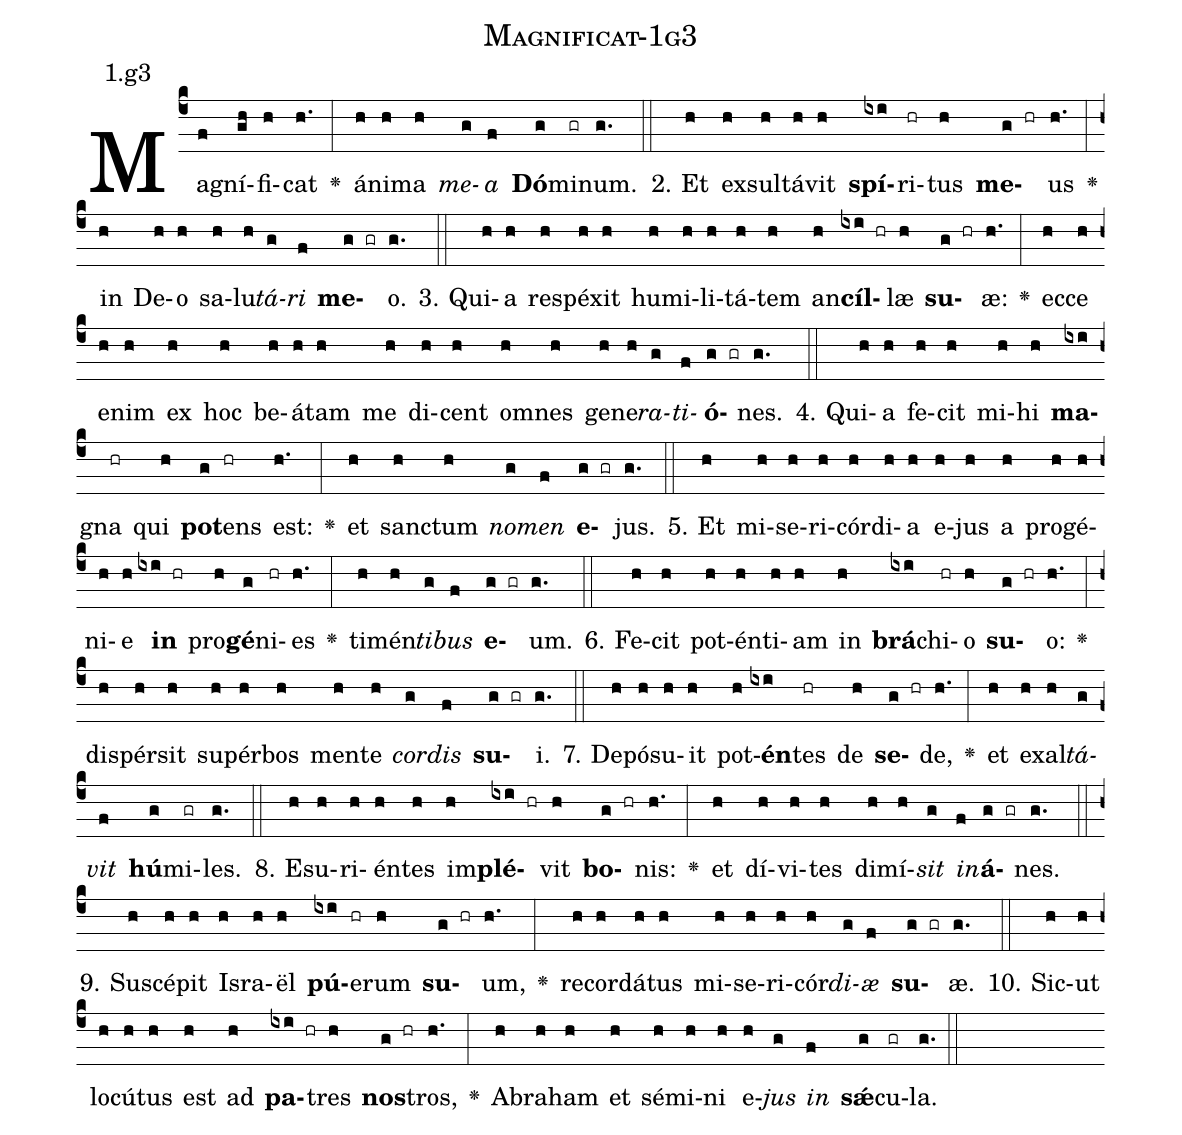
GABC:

name: Magnificat-1g3;
annotation: 1.g3;
%%
(c4)Ma(f)gní(gh)fi(h)cat(h.) <v>\greheightstar</v>(:) á(h)ni(h)ma(h) <i>me</i>(g)<i>a</i>(f) <b>Dó</b>(g)mi(gr)num.(g.) (::)
2. Et(h) ex(h)sul(h)tá(h)vit(h) <b>spí</b>(ixi)ri(hr)tus(h) <b>me</b>(g hr)us(h.) <v>\greheightstar</v>(:) in(h) De(h)o(h) sa(h)lu(h)<i>tá</i>(g)<i>ri</i>(f) <b>me</b>(g gr)o.(g.) (::)
3. Qui(h)a(h) re(h)spé(h)xit(h) hu(h)mi(h)li(h)tá(h)tem(h) an(h)<b>cíl</b>(ixi hr)læ(h) <b>su</b>(g hr)æ:(h.) <v>\greheightstar</v>(:) ec(h)ce(h) e(h)nim(h) ex(h) hoc(h) be(h)á(h)tam(h) me(h) di(h)cent(h) om(h)nes(h) ge(h)ne(h)<i>ra</i>(g)<i>ti</i>(f)<b>ó</b>(g gr)nes.(g.) (::)
4. Qui(h)a(h) fe(h)cit(h) mi(h)hi(h) <b>ma</b>(ixi)gna(hr) qui(h) <b>pot</b>(g)ens(hr) est:(h.) <v>\greheightstar</v>(:) et(h) sanc(h)tum(h) <i>no</i>(g)<i>men</i>(f) <b>e</b>(g gr)jus.(g.) (::)
5. Et(h) mi(h)se(h)ri(h)cór(h)di(h)a(h) e(h)jus(h) a(h) pro(h)gé(h)ni(h)e(h) <b>in</b>(ixi hr) pro(h)<b>gé</b>(g)ni(hr)es(h.) <v>\greheightstar</v>(:) ti(h)mén(h)<i>ti</i>(g)<i>bus</i>(f) <b>e</b>(g gr)um.(g.) (::)
6. Fe(h)cit(h) pot(h)én(h)ti(h)am(h) in(h) <b>brá</b>(ixi)chi(hr)o(h) <b>su</b>(g hr)o:(h.) <v>\greheightstar</v>(:) di(h)spér(h)sit(h) su(h)pér(h)bos(h) men(h)te(h) <i>cor</i>(g)<i>dis</i>(f) <b>su</b>(g gr)i.(g.) (::)
7. De(h)pó(h)su(h)it(h) pot(h)<b>én</b>(ixi)tes(hr) de(h) <b>se</b>(g hr)de,(h.) <v>\greheightstar</v>(:) et(h) ex(h)al(h)<i>tá</i>(g)<i>vit</i>(f) <b>hú</b>(g)mi(gr)les.(g.) (::)
8. E(h)su(h)ri(h)én(h)tes(h) im(h)<b>plé</b>(ixi hr)vit(h) <b>bo</b>(g hr)nis:(h.) <v>\greheightstar</v>(:) et(h) dí(h)vi(h)tes(h) di(h)mí(h)<i>sit</i>(g) <i>in</i>(f)<b>á</b>(g gr)nes.(g.) (::)
9. Su(h)scé(h)pit(h) Is(h)ra(h)ël(h) <b>pú</b>(ixi)e(hr)rum(h) <b>su</b>(g hr)um,(h.) <v>\greheightstar</v>(:) re(h)cor(h)dá(h)tus(h) mi(h)se(h)ri(h)cór(h)<i>di</i>(g)<i>æ</i>(f) <b>su</b>(g gr)æ.(g.) (::)
10. Sic(h)ut(h) lo(h)cú(h)tus(h) est(h) ad(h) <b>pa</b>(ixi hr)tres(h) <b>nos</b>(g hr)tros,(h.) <v>\greheightstar</v>(:) A(h)bra(h)ham(h) et(h) sé(h)mi(h)ni(h) e(h)<i>jus</i>(g) <i>in</i>(f) <b>sǽ</b>(g)cu(gr)la.(g.) (::)
